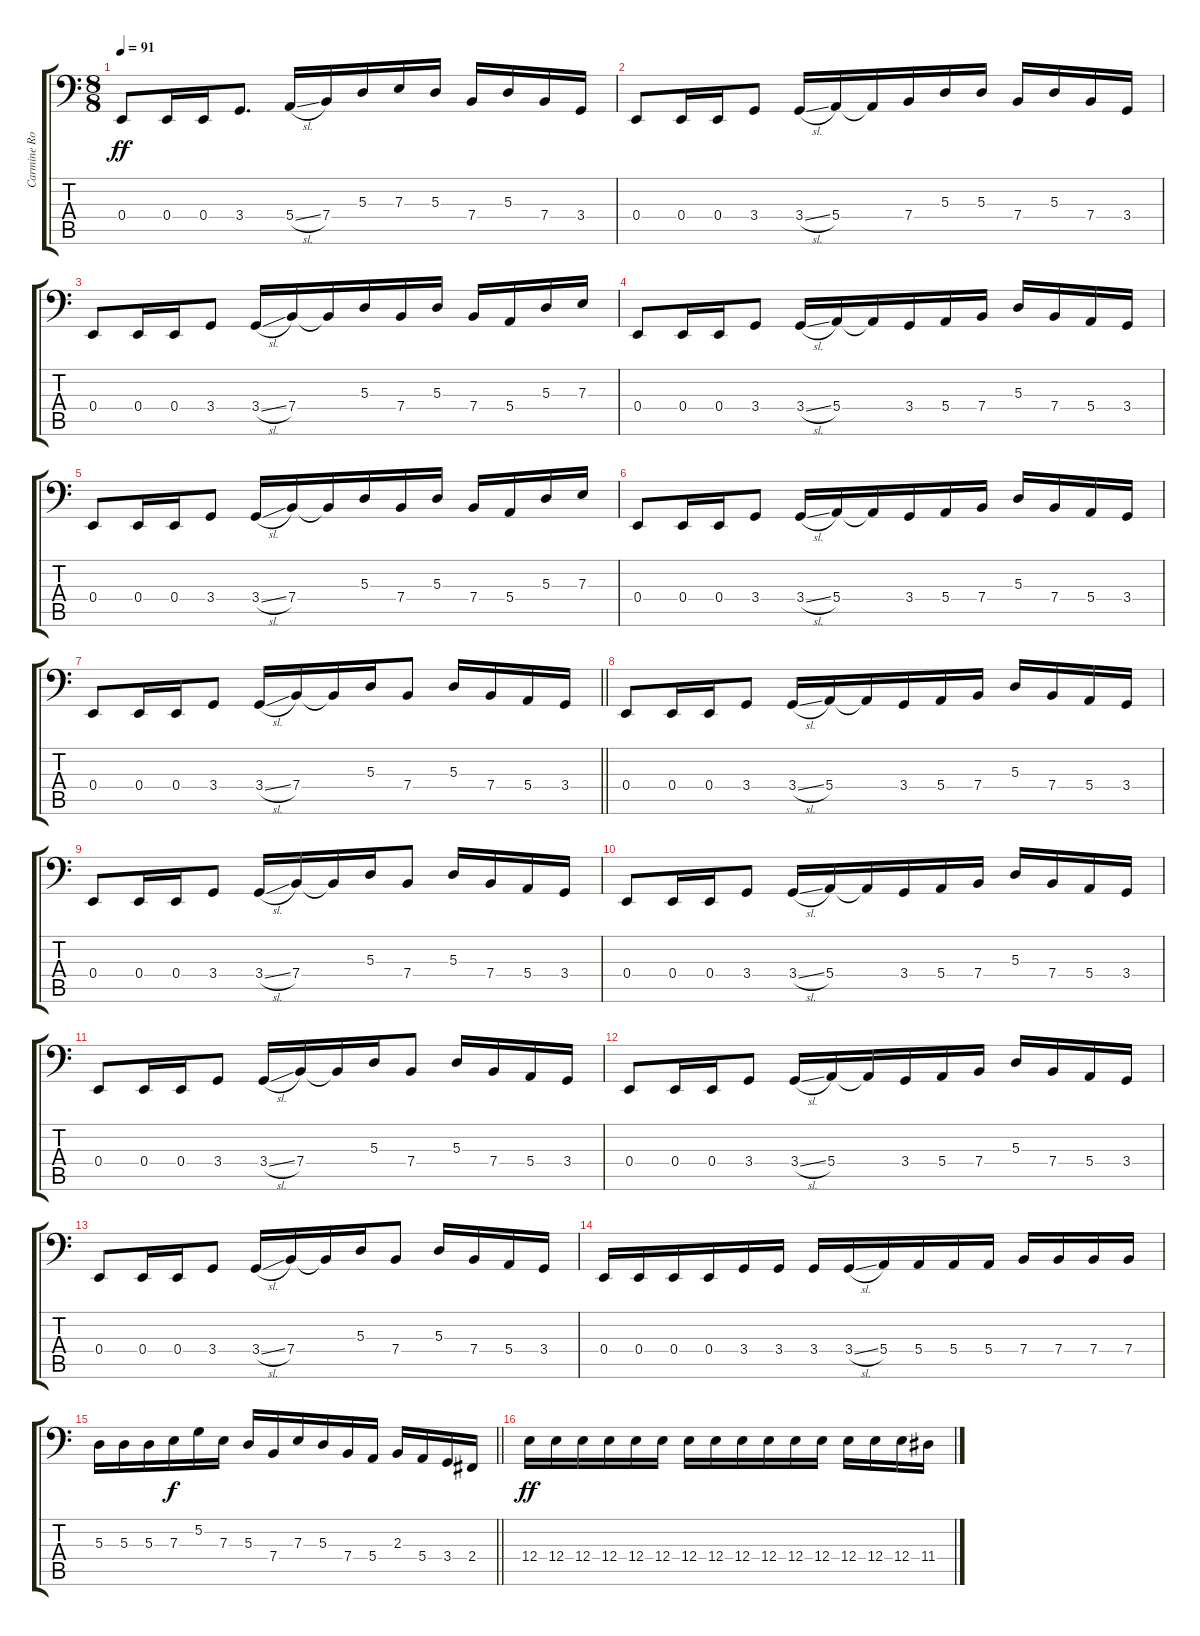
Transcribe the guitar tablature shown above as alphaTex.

\track ("Carmine Rojas Bass" "Carmine Ro") {instrument electricbassfinger}
\staff {score tabs}
\tuning (G2 D2 A1 E1 B0 G0) {hide}
\ts (8 8)
\tempo 91
\clef f4
\ks c
0.4.8{dy ff} 0.4.16 0.4.16 3.4.8{d} 5.4{sl}.16 7.4.16 5.3.16 7.3.16 5.3.16 7.4.16 5.3.16 7.4.16 3.4.16 |
0.4.8 0.4.16 0.4.16 3.4.8 3.4{sl}.16 5.4.16 5.4{t}.16 7.4.16 5.3.16 5.3.16 7.4.16 5.3.16 7.4.16 3.4.16 |
0.4.8 0.4.16 0.4.16 3.4.8 3.4{sl}.16 7.4.16 7.4{t}.16 5.3.16 7.4.16 5.3.16 7.4.16 5.4.16 5.3.16 7.3.16 |
0.4.8 0.4.16 0.4.16 3.4.8 3.4{sl}.16 5.4.16 5.4{t}.16 3.4.16 5.4.16 7.4.16 5.3.16 7.4.16 5.4.16 3.4.16 |
0.4.8 0.4.16 0.4.16 3.4.8 3.4{sl}.16 7.4.16 7.4{t}.16 5.3.16 7.4.16 5.3.16 7.4.16 5.4.16 5.3.16 7.3.16 |
0.4.8 0.4.16 0.4.16 3.4.8 3.4{sl}.16 5.4.16 5.4{t}.16 3.4.16 5.4.16 7.4.16 5.3.16 7.4.16 5.4.16 3.4.16 |
\barLineRight lightlight
0.4.8 0.4.16 0.4.16 3.4.8 3.4{sl}.16 7.4.16 7.4{t}.16 5.3.16 7.4.8 5.3.16 7.4.16 5.4.16 3.4.16 |
0.4.8 0.4.16 0.4.16 3.4.8 3.4{sl}.16 5.4.16 5.4{t}.16 3.4.16 5.4.16 7.4.16 5.3.16 7.4.16 5.4.16 3.4.16 |
0.4.8 0.4.16 0.4.16 3.4.8 3.4{sl}.16 7.4.16 7.4{t}.16 5.3.16 7.4.8 5.3.16 7.4.16 5.4.16 3.4.16 |
0.4.8 0.4.16 0.4.16 3.4.8 3.4{sl}.16 5.4.16 5.4{t}.16 3.4.16 5.4.16 7.4.16 5.3.16 7.4.16 5.4.16 3.4.16 |
0.4.8 0.4.16 0.4.16 3.4.8 3.4{sl}.16 7.4.16 7.4{t}.16 5.3.16 7.4.8 5.3.16 7.4.16 5.4.16 3.4.16 |
0.4.8 0.4.16 0.4.16 3.4.8 3.4{sl}.16 5.4.16 5.4{t}.16 3.4.16 5.4.16 7.4.16 5.3.16 7.4.16 5.4.16 3.4.16 |
0.4.8 0.4.16 0.4.16 3.4.8 3.4{sl}.16 7.4.16 7.4{t}.16 5.3.16 7.4.8 5.3.16 7.4.16 5.4.16 3.4.16 |
0.4.16 0.4.16 0.4.16 0.4.16 3.4.16 3.4.16 3.4.16 3.4{sl}.16 5.4.16 5.4.16 5.4.16 5.4.16 7.4.16 7.4.16 7.4.16 7.4.16 |
\barLineRight lightlight
5.3.16 5.3.16 5.3.16 7.3.16{dy f} 5.2.16 7.3.16 5.3.16 7.4.16 7.3.16 5.3.16 7.4.16 5.4.16 2.3.16 5.4.16 3.4.16 2.4.16 |
12.4.16{dy ff instrument electricbassfinger} 12.4.16 12.4.16 12.4.16 12.4.16 12.4.16 12.4.16 12.4.16 12.4.16 12.4.16 12.4.16 12.4.16 12.4.16 12.4.16 12.4.16 11.4.16
